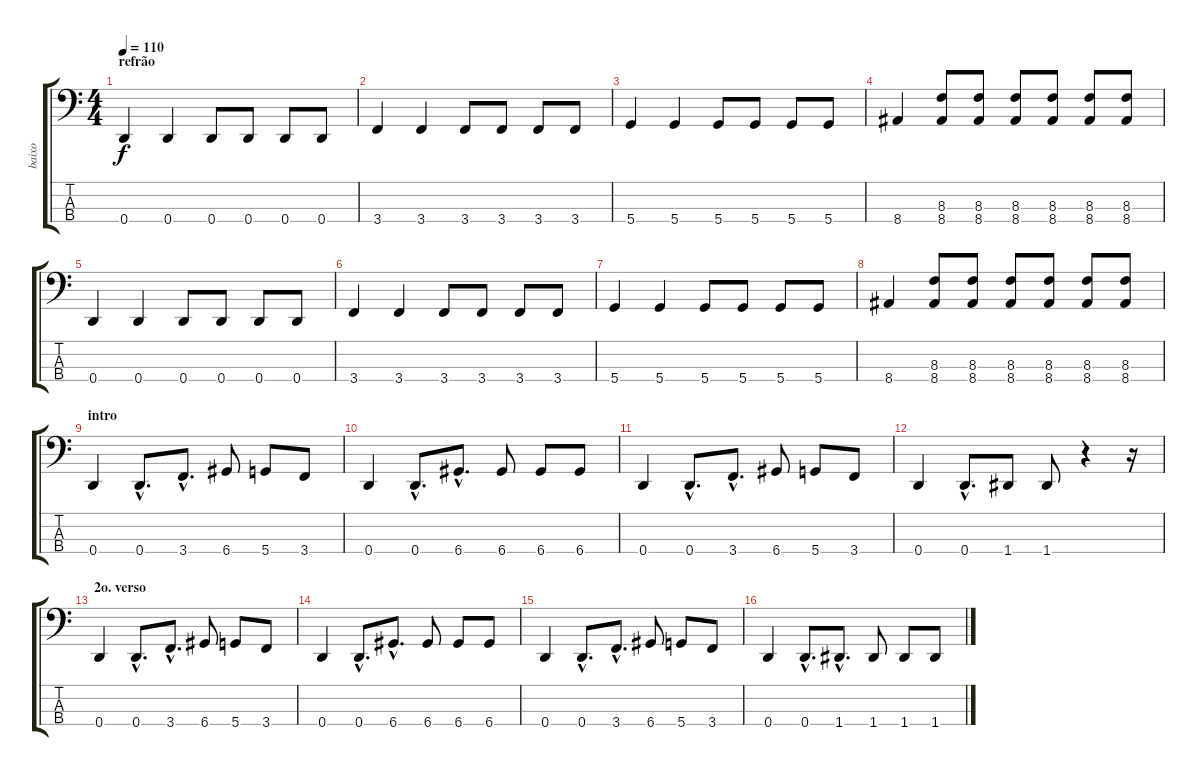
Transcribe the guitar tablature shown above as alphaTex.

\track ("baixo" "baixo") {instrument electricbasspick}
\staff {score tabs}
\tuning (G2 D2 A1 D1) {hide}
\ts (4 4)
\section ("" "refrão")
\tempo 110
\clef f4
\ks c
0.4.4{dy f} 0.4.4 0.4.8 0.4.8 0.4.8 0.4.8 |
3.4.4 3.4.4 3.4.8 3.4.8 3.4.8 3.4.8 |
5.4.4 5.4.4 5.4.8 5.4.8 5.4.8 5.4.8 |
8.4.4 (8.3 8.4).8 (8.3 8.4).8 (8.3 8.4).8 (8.3 8.4).8 (8.3 8.4).8 (8.3 8.4).8 |
0.4.4 0.4.4 0.4.8 0.4.8 0.4.8 0.4.8 |
3.4.4 3.4.4 3.4.8 3.4.8 3.4.8 3.4.8 |
5.4.4 5.4.4 5.4.8 5.4.8 5.4.8 5.4.8 |
8.4.4 (8.3 8.4).8 (8.3 8.4).8 (8.3 8.4).8 (8.3 8.4).8 (8.3 8.4).8 (8.3 8.4).8 |
\section ("" "intro")
0.4.4 0.4{hac}.8{d} 3.4{hac}.8{d} 6.4.8 5.4.8 3.4.8 |
0.4.4 0.4{hac}.8{d} 6.4{hac}.8{d} 6.4.8 6.4.8 6.4.8 |
0.4.4 0.4{hac}.8{d} 3.4{hac}.8{d} 6.4.8 5.4.8 3.4.8 |
0.4.4 0.4{hac}.8{d} 1.4.8 1.4.8 r.4 r.16 |
\section ("" "2o. verso")
0.4.4 0.4{hac}.8{d} 3.4{hac}.8{d} 6.4.8 5.4.8 3.4.8 |
0.4.4 0.4{hac}.8{d} 6.4{hac}.8{d} 6.4.8 6.4.8 6.4.8 |
0.4.4 0.4{hac}.8{d} 3.4{hac}.8{d} 6.4.8 5.4.8 3.4.8 |
0.4.4 0.4{hac}.8{d} 1.4{hac}.8{d} 1.4.8 1.4.8 1.4.8
